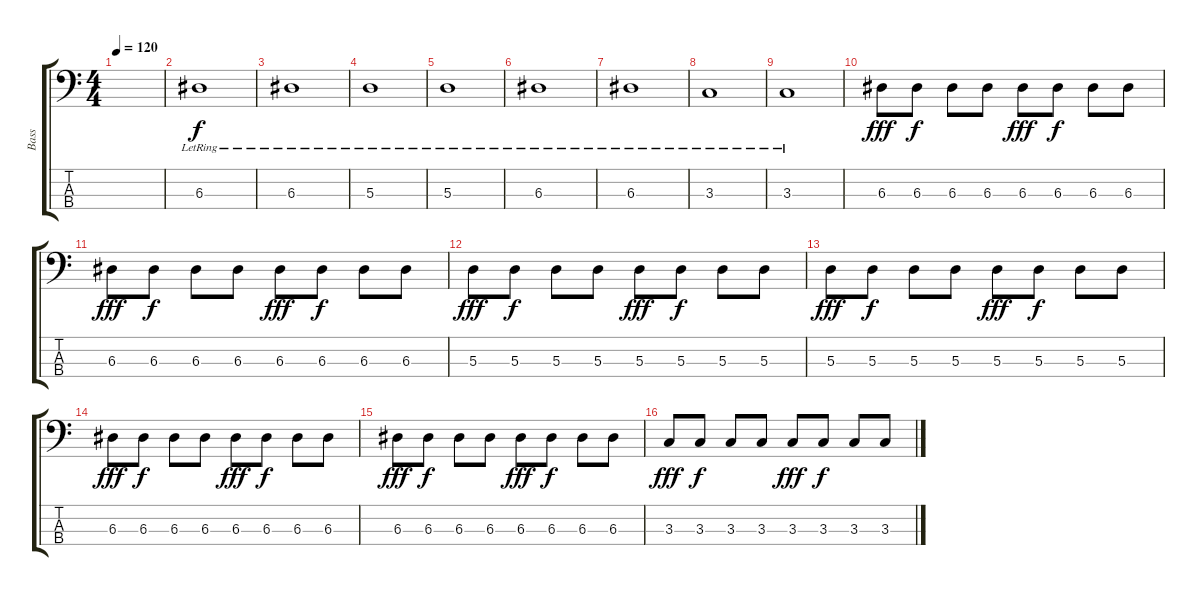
\track ("Bass" "Bass") {instrument electricbasspick}
\staff {score tabs}
\tuning (G2 D2 A1 E1) {hide}
\ts (4 4)
\tempo 120
\clef f4
\ks c
|
6.3{lr}.1 |
6.3{lr}.1 |
5.3{lr}.1 |
5.3{lr}.1 |
6.3{lr}.1 |
6.3{lr}.1 |
3.3{lr}.1 |
3.3{lr}.1 |
6.3.8{dy fff} 6.3.8{dy f} 6.3.8 6.3.8 6.3.8{dy fff} 6.3.8{dy f} 6.3.8 6.3.8 |
6.3.8{dy fff} 6.3.8{dy f} 6.3.8 6.3.8 6.3.8{dy fff} 6.3.8{dy f} 6.3.8 6.3.8 |
5.3.8{dy fff} 5.3.8{dy f} 5.3.8 5.3.8 5.3.8{dy fff} 5.3.8{dy f} 5.3.8 5.3.8 |
5.3.8{dy fff} 5.3.8{dy f} 5.3.8 5.3.8 5.3.8{dy fff} 5.3.8{dy f} 5.3.8 5.3.8 |
6.3.8{dy fff} 6.3.8{dy f} 6.3.8 6.3.8 6.3.8{dy fff} 6.3.8{dy f} 6.3.8 6.3.8 |
6.3.8{dy fff} 6.3.8{dy f} 6.3.8 6.3.8 6.3.8{dy fff} 6.3.8{dy f} 6.3.8 6.3.8 |
3.3.8{dy fff} 3.3.8{dy f} 3.3.8 3.3.8 3.3.8{dy fff} 3.3.8{dy f} 3.3.8 3.3.8
